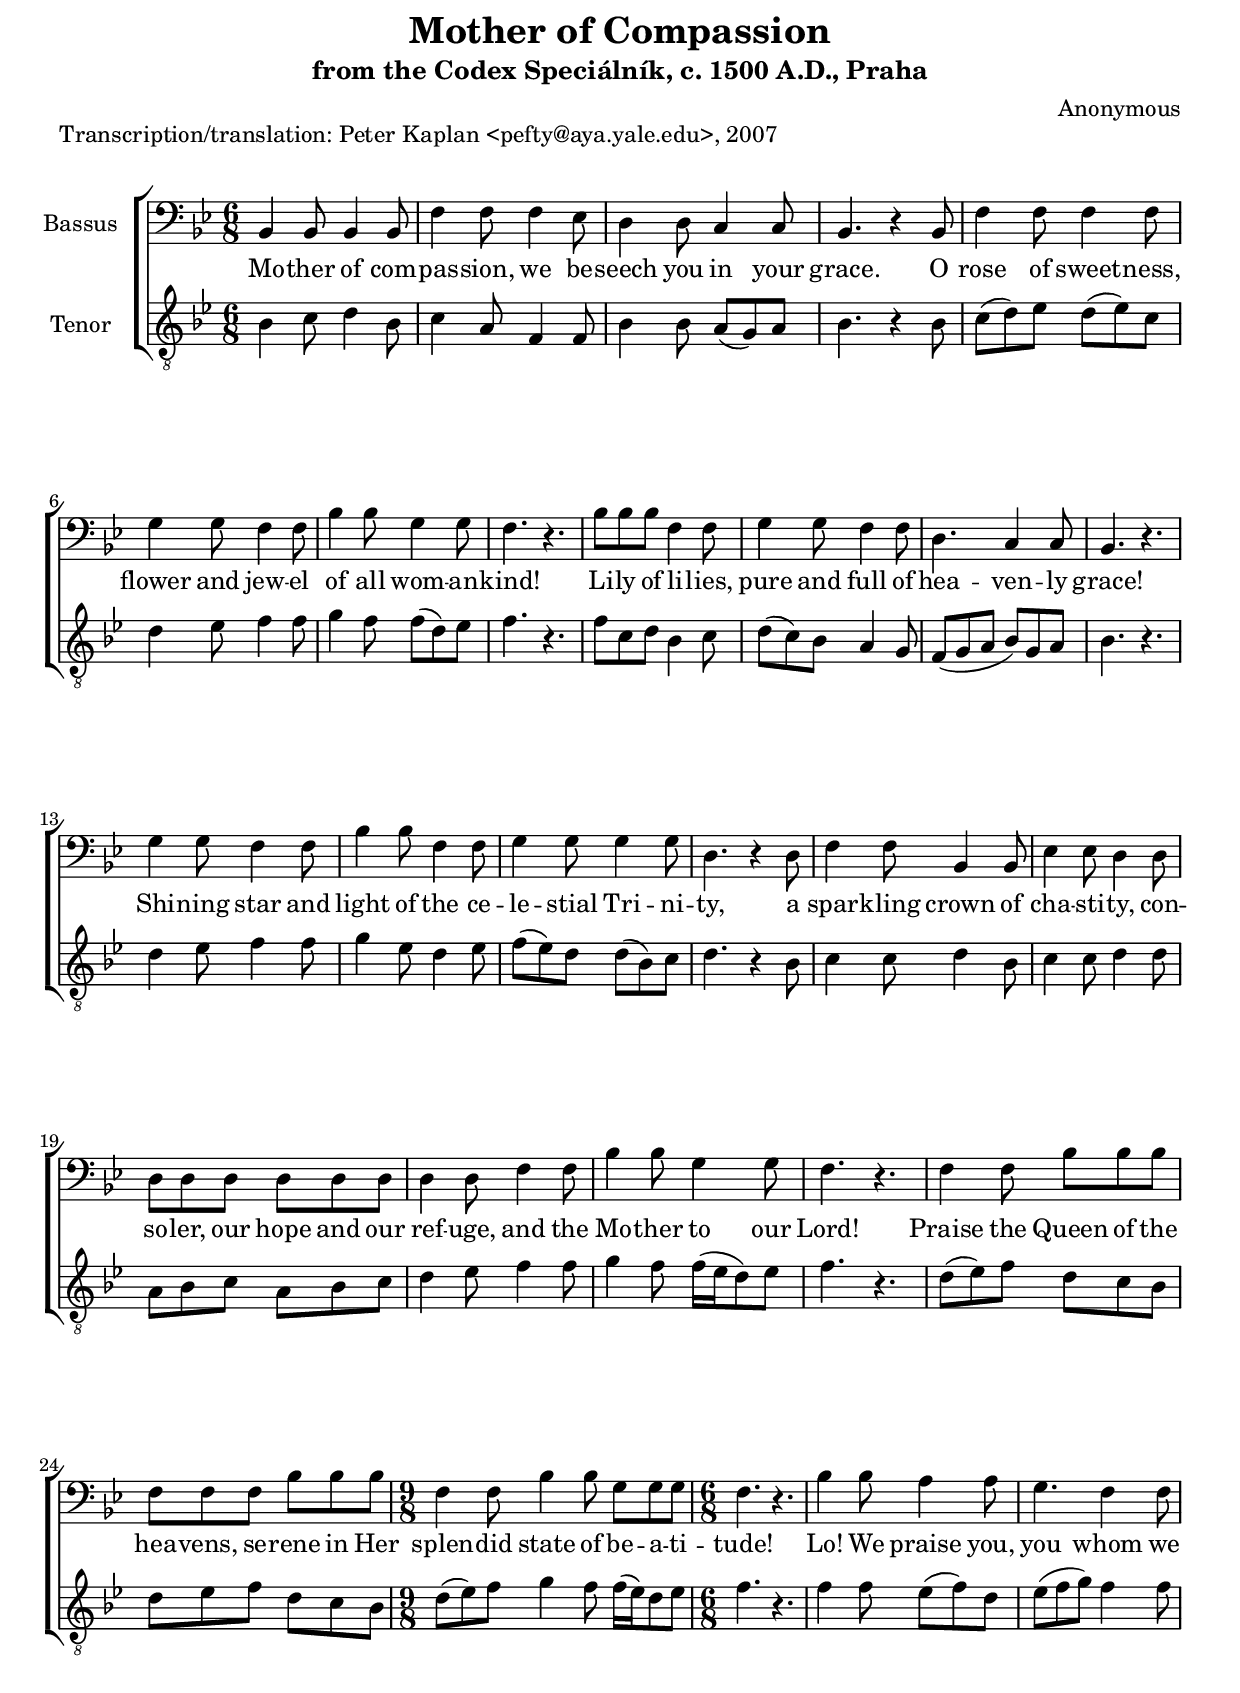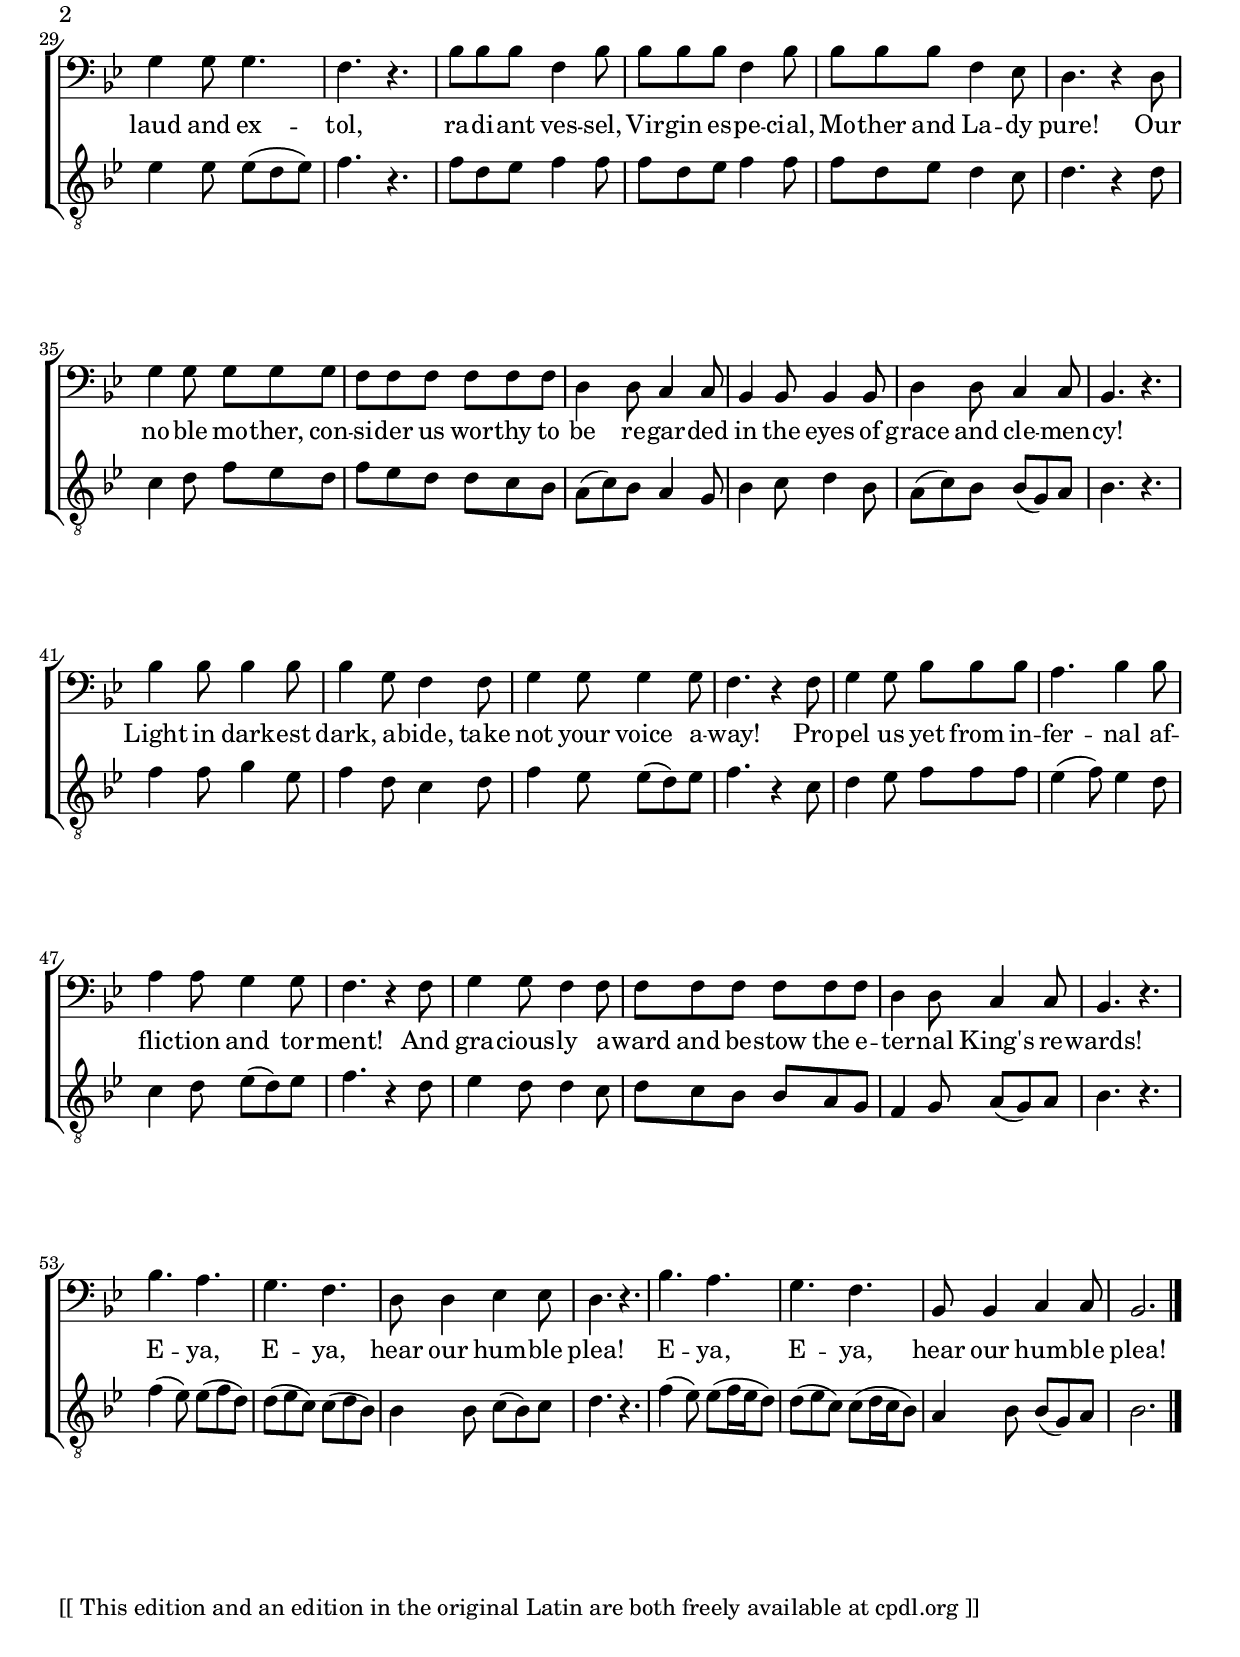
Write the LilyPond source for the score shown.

     \version "2.10.10"
\paper {
between-system-space = 2.5\cm
  between-system-padding = #11
  ragged-bottom=##f
  ragged-last-bottom=##f
  bottom-margin = 1.5\cm
  top-margin = 0.1\cm
  systemSeparatorMarkup = ""

}

\header {
    title = "Mother of Compassion"
    subtitle = "from the Codex Speciálník, c. 1500 A.D., Praha"
    composer = "Anonymous"
    date = "c. 1500 A.D."
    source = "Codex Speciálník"
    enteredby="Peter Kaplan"
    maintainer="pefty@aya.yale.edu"
    piece ="Transcription/translation: Peter Kaplan <pefty@aya.yale.edu>, 2007"
    texidoc = "Any modern transcription of Early music suffers from some necessary flaws.  But in this case additional errors may have crept in in my dictation of this piece from the Hilliard Ensemble recording (1995) thereof.  Please forgive these errors, as I had no source against which to check my work.  If errors are found, please notify me so that I can submit a corrected version.

I have intentionally been somewhat liberal in my English translation of the Latin, in an attempt to preserve the rhyme and diction of the original.  For a stricter translation, please see the liner notes of the Hilliard Ensemble recording (1995).

Original Latin text:
Salve mater gracie  
  mater clemencie  
  rosa dulcoris  
  flos et gemma nymphularis  
  lilium puritatis  
  vas celestis gracie.
Ave candens splendor  
  celse trinitatis  
  corona astitatis  
  templum domini reorum  
  consolatrix,  
  spes, refugium;
Gaude regina cælorum domina  
  gaude virgo benedicta;
  te laudamus, te que glorificamus,  
  gerulam verbi, ferulam regni
  virginum primulam;  
  dignare genitrix nobilis  
  nos intueri oculis misericordie. 
Vale vox accelera  
  tu lux in tenebris  
  inferni vinculam  
  dira a nobis propelle
  eterni regis premia  
  largiter elargire.
Eya, eya, nos exaudi.  
"

}

     \score { 
         <<
        \new ChoirStaff 
         <<
        \new Staff = bottom <<
               {  
        \clef "F" 
        \key bes \major 
        \time 6/8
        \set Staff.midiInstrument = "synth voice"
        \set Staff.vocalName = "Bassus  "
\new Voice = "bas" { 
bes,4 bes,8 bes,4 bes,8 
f4 f8 f4 ees8
d4 d8 c4 c8
bes,4. r4 bes,8
f4 f8 f4 f8
g4 g8 f4 f8
bes4 bes8 g4 g8
f4. r
bes8 bes bes f4 f8
g4 g8 f4 f8
d4. c4 c8
bes,4. r
g4 g8 f4 f8
bes4 bes8 f4 f8
g4 g8 g4 g8
d4. r4 d8
f4 f8 bes,4 bes,8
ees4 ees8 d4 d8
d8 d d d d d
d4 d8 f4 f8
bes4 bes8 g4 g8
f4. r
f4 f8 bes bes bes
f8 f f bes bes bes
\time 9/8
f4 f8 bes4 bes8 g g g
\time 6/8
f4. r
bes4 bes8 a4 a8
g4. f4 f8
g4 g8 g4.
f4. r
bes8 bes bes f4 bes8
bes8 bes bes f4 bes8
bes8 bes bes f4 ees8
d4. r4 d8
g4 g8 g g g
f8 f f f f f
d4 d8 c4 c8
bes,4 bes,8 bes,4 bes,8 
d4 d8 c4 c8
bes,4. r
bes4 bes8 bes4 bes8
bes4 g8 f4 f8
g4 g8 g4 g8
f4. r4 f8
g4 g8 bes bes bes
a4. bes4 bes8
a4 a8 g4 g8 
f4. r4 f8
g4 g8 f4 f8
f8 f f f f f
d4 d8 c4 c8
bes,4. r
bes4. a
g4. f
d8 d4 ees4 ees8
d4. r
bes4. a
g4. f
bes,8 bes,4 c4 c8
bes,2.
\bar "|."
 }
}
>>

\new Lyrics 
\lyricsto "bas"
{
        Mo -- ther of com --
        pas -- sion, we be --
        seech you in your
        grace. O
        rose of sweet -- ness,
        flower and jew -- el
        of all wom -- an --
        kind!
        Li -- ly of li -- lies,
        pure and full of
        hea -- ven -- ly
        grace!
        Shi -- ning star and
        light of the ce --
        le -- stial Tri -- ni -- 
        ty, a
        spar -- kling crown of
        cha -- sti -- ty, con --
        so -- ler, our hope and our
        ref -- uge, and the
        Mo -- ther to our
        Lord!
        Praise the Queen of the
        hea -- vens, se -- rene in Her
        splen -- did state of be -- a -- ti -- 
        tude!
        Lo! We praise you,
        you whom we
        laud and ex --
        tol,
        ra -- di -- ant ves -- sel,
        Vir -- gin es -- pe -- cial,
        Mo -- ther and La -- dy 
        pure! Our
        no -- ble mo -- ther, con --
        si -- der us wor -- thy to
        be re -- gar -- ded
        in the eyes of
        grace and cle -- men --
        cy!
        Light in dark -- est
        dark, a -- bide, take
        not your voice a --
        way! Pro --
        pel us yet from in --
        fer -- nal af --
        flic -- tion and tor --
        ment!  And 
        gra -- cious -- ly a --
        ward and be -- stow the e --
        ter -- nal King's re -- 
        wards!
        E -- ya,
        E -- ya,
        hear our hum -- ble
        plea!
        E -- ya,
        E -- ya,
        hear our hum -- ble
        plea!
} 

        \new Staff = top <<
               {  
        \clef "G_8" 
        \key bes \major 
        \time 6/8 
        \set Staff.midiInstrument = "synth voice"
        \set Staff.vocalName = "Tenor  "
\new Voice = "ten" { 
bes4 c'8 d'4 bes8
c'4 a8 f4 f8
bes4 bes8 a( g) a
bes4. r4 bes8
c'8( d') ees' d'(ees') c'
d'4 ees'8 f'4 f'8 
g'4 f'8 f'( d') ees'
f'4. r
f'8 c' d' bes4 c'8
d'8( c') bes a4 g8
f8( g a bes) g a
bes4. r
d'4 ees'8 f'4 f'8
g'4 ees'8 d'4 ees'8
f'8( ees') d' d'( bes) c'
d'4. r4 bes8
c'4 c'8 d'4 bes8
c'4 c'8 d'4 d'8
a8 bes c' a bes c'
d'4 ees'8 f'4 f'8
g'4 f'8 f'16( ees' d'8) ees'8
f'4. r
d'8( ees') f' d' c' bes
d'8 ees' f' d' c' bes
\time 9/8
d'8( ees') f' g'4 f'8 f'16( ees') d'8 ees' 
\time 6/8
f'4. r
f'4 f'8 ees'( f') d'
ees'8( f' g') f'4 f'8
ees'4 ees'8 ees'( d' ees')
f'4. r4.
f'8 d' ees' f'4 f'8
f'8 d' ees' f'4 f'8
f'8 d' ees' d'4 c'8 
d'4. r4 d'8
c'4 d'8 f' ees' d'
f'8 ees' d' d' c' bes
a8( c') bes a4 g8
bes4 c'8 d'4 bes8
a8( c') bes bes( g) a
bes4. r 
f'4 f'8 g'4 ees'8
f'4 d'8 c'4 d'8
f'4 ees'8 ees'( d') ees'
f'4. r4 c'8
d'4 ees'8 f'8 f' f'
ees'4( f'8) ees'4 d'8
c'4 d'8 ees'8( d') ees'
f'4. r4 d'8
ees'4 d'8 d'4 c'8
d'8 c' bes bes a g
f4 g8 a( g) a 
bes4. r
f'4( ees'8) ees'( f' d')
d'8( ees' c') c'( d' bes)
bes4 bes8 c'( bes) c'
d'4. r
f'4( ees'8) ees'( f'16 ees' d'8)
d'8( ees' c') c'( d'16 c' bes8)
a4 bes8 bes( g) a
bes2.
\bar "|."
  
 }
}
  >>
 >>
>>
 
     }
\markup{\column{ \line{[[ This edition and an edition in the original Latin are both freely available at cpdl.org ]]}} 
} 

